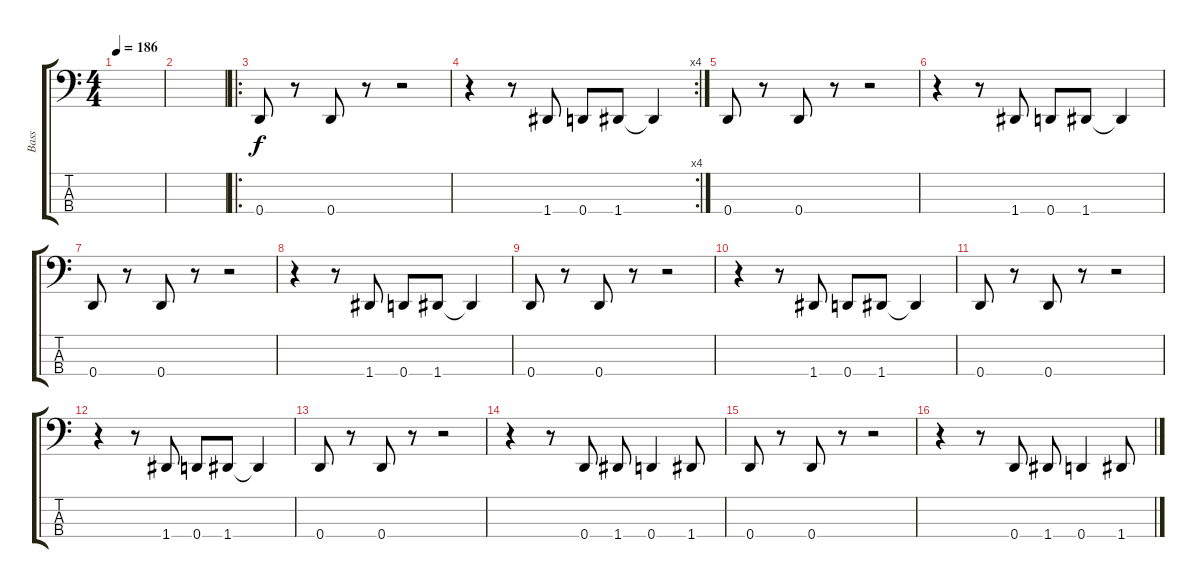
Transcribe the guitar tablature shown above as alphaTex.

\track ("Bass" "Bass") {instrument electricbassfinger}
\staff {score tabs}
\tuning (G2 D2 A1 D1) {hide}
\ts (4 4)
\tempo 186
\clef f4
\ks c
|
|
\ro
0.4.8 r.8 0.4.8 r.8 r.2 |
\rc 4
r.4 r.8 1.4.8 0.4.8 1.4.8 1.4{t}.4 |
0.4.8 r.8 0.4.8 r.8 r.2 |
r.4 r.8 1.4.8 0.4.8 1.4.8 1.4{t}.4 |
0.4.8 r.8 0.4.8 r.8 r.2 |
r.4 r.8 1.4.8 0.4.8 1.4.8 1.4{t}.4 |
0.4.8 r.8 0.4.8 r.8 r.2 |
r.4 r.8 1.4.8 0.4.8 1.4.8 1.4{t}.4 |
0.4.8 r.8 0.4.8 r.8 r.2 |
r.4 r.8 1.4.8 0.4.8 1.4.8 1.4{t}.4 |
0.4.8 r.8 0.4.8 r.8 r.2 |
r.4 r.8 0.4.8 1.4.8 0.4.4 1.4.8 |
0.4.8 r.8 0.4.8 r.8 r.2 |
r.4 r.8 0.4.8 1.4.8 0.4.4 1.4.8
